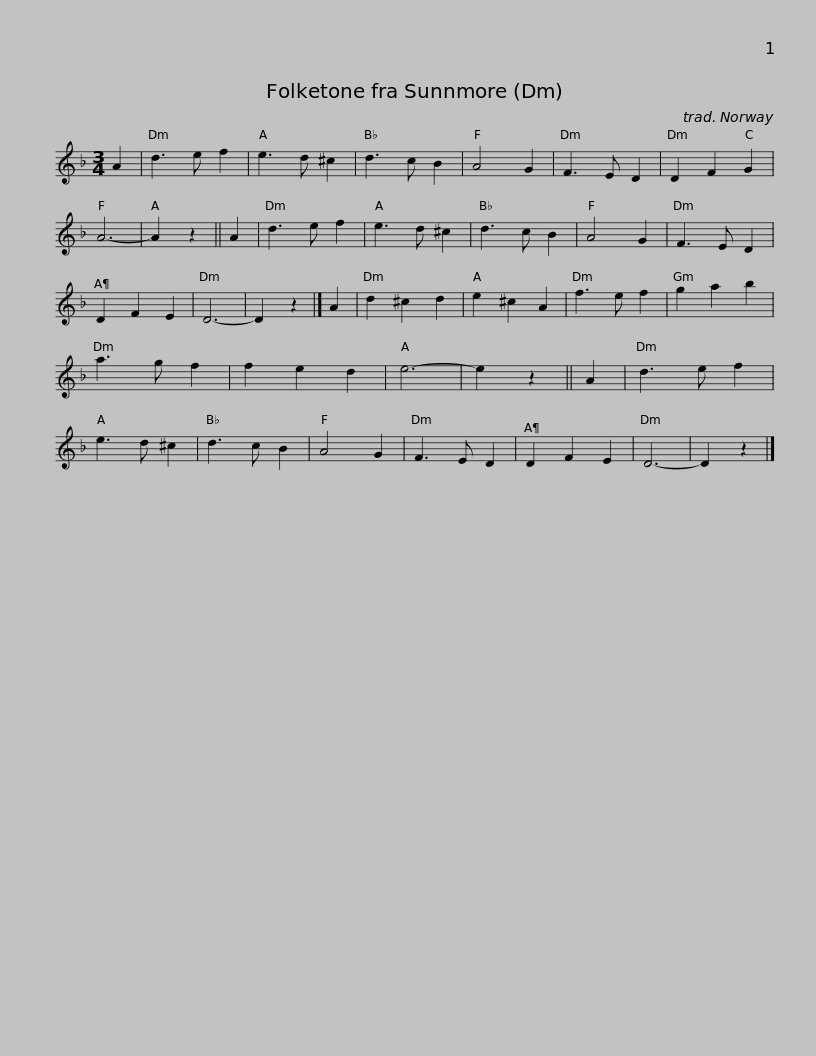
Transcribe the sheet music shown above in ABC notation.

X:1
L:1/8
M:3/4
I:linebreak $
K:Dmin
V:1 treble
V:1
 A2 | d3 e f2 | e3 d ^c2 | d3 c B2 | A4 G2 | %5
 F3 E D2 | D2 F2 G2 | A6- | A2 z2 || A2 | %10
 d3 e f2 | e3 d ^c2 |$ d3 c B2 | A4 G2 | F3 E D2 | %15
 D2 F2 E2 | D6- | D2 z2 |] A2 | d2 ^c2 d2 | %20
 e2 ^c2 A2 | f3 e f2 | g2 a2 b2 | a3 g f2 | f2 e2 d2 |$ %25
 e6- | e2 z2 || A2 | d3 e f2 | e3 d ^c2 | %30
 d3 c B2 | A4 G2 | F3 E D2 | D2 F2 E2 | D6- | %35
 D2 z2 |] %36
